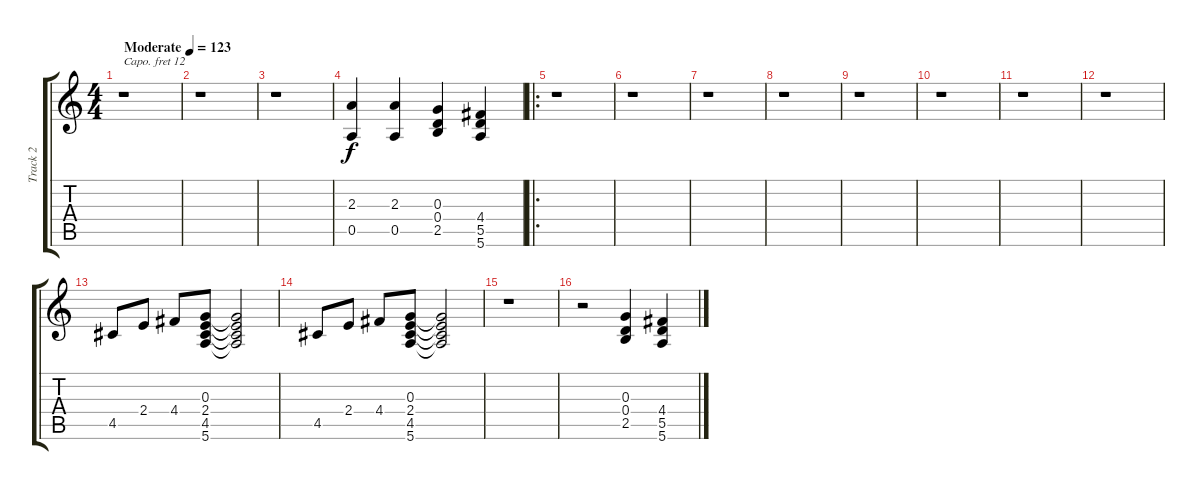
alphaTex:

\track ("Track 2" "Track 2") {instrument electricpiano2}
\staff {score tabs}
\capo 12
\tuning (E4 B3 G3 D3 A2 E2) {hide}
\ts (4 4)
\tempo (123 "Moderate")
\clef g2
\ks c
r.1{dy f instrument electricpiano2} |
r.1 |
r.1 |
(2.3 0.5).4 (2.3 0.5).4 (0.3 0.4 2.5).4 (4.4 5.5 5.6).4 |
\ro
r.1 |
r.1 |
r.1 |
r.1 |
r.1 |
r.1 |
r.1 |
r.1 |
4.5.8 2.4.8 4.4.8 (0.3 2.4 4.5 5.6).8 (0.3{t} 2.4{t} 4.5{t} 5.6{t}).2 |
4.5.8 2.4.8 4.4.8 (0.3 2.4 4.5 5.6).8 (0.3{t} 2.4{t} 4.5{t} 5.6{t}).2 |
r.1 |
r.2 (0.3 0.4 2.5).4 (4.4 5.5 5.6).4
